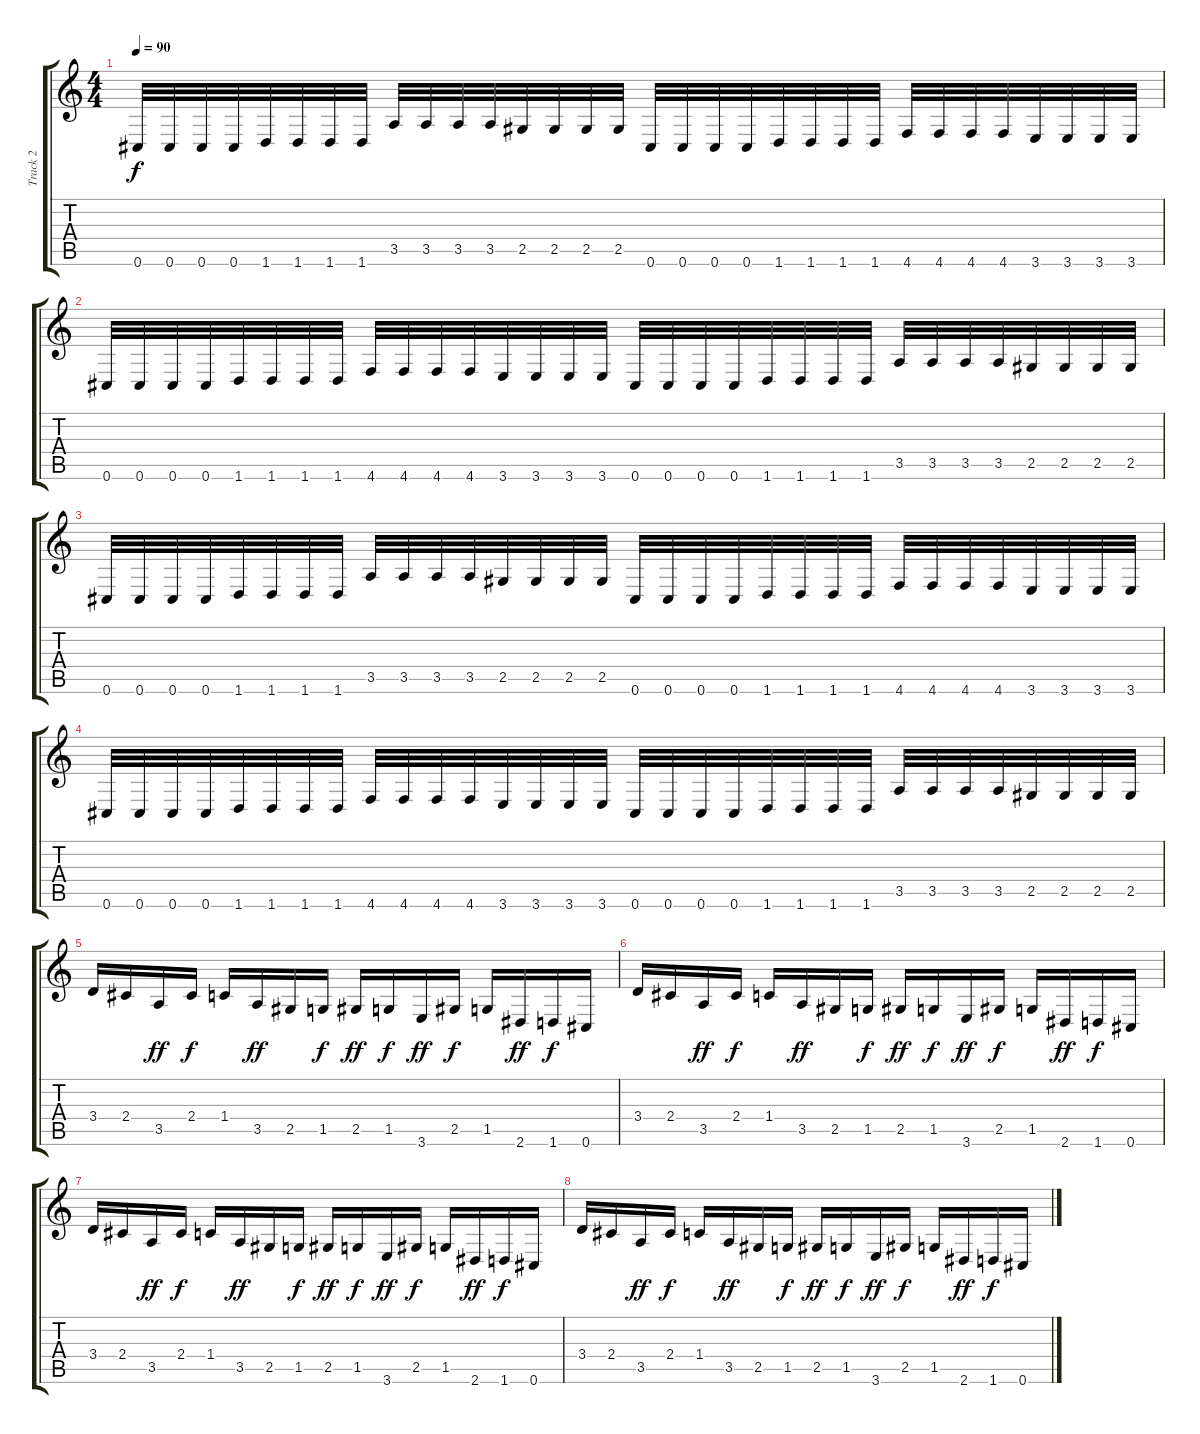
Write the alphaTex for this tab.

\track ("Track 2" "Track 2") {instrument distortionguitar}
\staff {score tabs}
\tuning (Db4 Ab3 E3 B2 Gb2 Db2) {hide}
\ts (4 4)
\tempo 90
\clef g2
\ks c
0.6.32{dy f} 0.6.32 0.6.32 0.6.32 1.6.32 1.6.32 1.6.32 1.6.32 3.5.32 3.5.32 3.5.32 3.5.32 2.5.32 2.5.32 2.5.32 2.5.32 0.6.32 0.6.32 0.6.32 0.6.32 1.6.32 1.6.32 1.6.32 1.6.32 4.6.32 4.6.32 4.6.32 4.6.32 3.6.32 3.6.32 3.6.32 3.6.32 |
0.6.32 0.6.32 0.6.32 0.6.32 1.6.32 1.6.32 1.6.32 1.6.32 4.6.32 4.6.32 4.6.32 4.6.32 3.6.32 3.6.32 3.6.32 3.6.32 0.6.32 0.6.32 0.6.32 0.6.32 1.6.32 1.6.32 1.6.32 1.6.32 3.5.32 3.5.32 3.5.32 3.5.32 2.5.32 2.5.32 2.5.32 2.5.32 |
0.6.32 0.6.32 0.6.32 0.6.32 1.6.32 1.6.32 1.6.32 1.6.32 3.5.32 3.5.32 3.5.32 3.5.32 2.5.32 2.5.32 2.5.32 2.5.32 0.6.32 0.6.32 0.6.32 0.6.32 1.6.32 1.6.32 1.6.32 1.6.32 4.6.32 4.6.32 4.6.32 4.6.32 3.6.32 3.6.32 3.6.32 3.6.32 |
0.6.32 0.6.32 0.6.32 0.6.32 1.6.32 1.6.32 1.6.32 1.6.32 4.6.32 4.6.32 4.6.32 4.6.32 3.6.32 3.6.32 3.6.32 3.6.32 0.6.32 0.6.32 0.6.32 0.6.32 1.6.32 1.6.32 1.6.32 1.6.32 3.5.32 3.5.32 3.5.32 3.5.32 2.5.32 2.5.32 2.5.32 2.5.32 |
3.4.16 2.4.16 3.5.16{dy ff} 2.4.16{dy f} 1.4.16 3.5.16{dy ff} 2.5.16 1.5.16{dy f} 2.5.16{dy ff} 1.5.16{dy f} 3.6.16{dy ff} 2.5.16{dy f} 1.5.16 2.6.16{dy ff} 1.6.16{dy f} 0.6.16 |
3.4.16 2.4.16 3.5.16{dy ff} 2.4.16{dy f} 1.4.16 3.5.16{dy ff} 2.5.16 1.5.16{dy f} 2.5.16{dy ff} 1.5.16{dy f} 3.6.16{dy ff} 2.5.16{dy f} 1.5.16 2.6.16{dy ff} 1.6.16{dy f} 0.6.16 |
3.4.16 2.4.16 3.5.16{dy ff} 2.4.16{dy f} 1.4.16 3.5.16{dy ff} 2.5.16 1.5.16{dy f} 2.5.16{dy ff} 1.5.16{dy f} 3.6.16{dy ff} 2.5.16{dy f} 1.5.16 2.6.16{dy ff} 1.6.16{dy f} 0.6.16 |
3.4.16 2.4.16 3.5.16{dy ff} 2.4.16{dy f} 1.4.16 3.5.16{dy ff} 2.5.16 1.5.16{dy f} 2.5.16{dy ff} 1.5.16{dy f} 3.6.16{dy ff} 2.5.16{dy f} 1.5.16 2.6.16{dy ff} 1.6.16{dy f} 0.6.16
